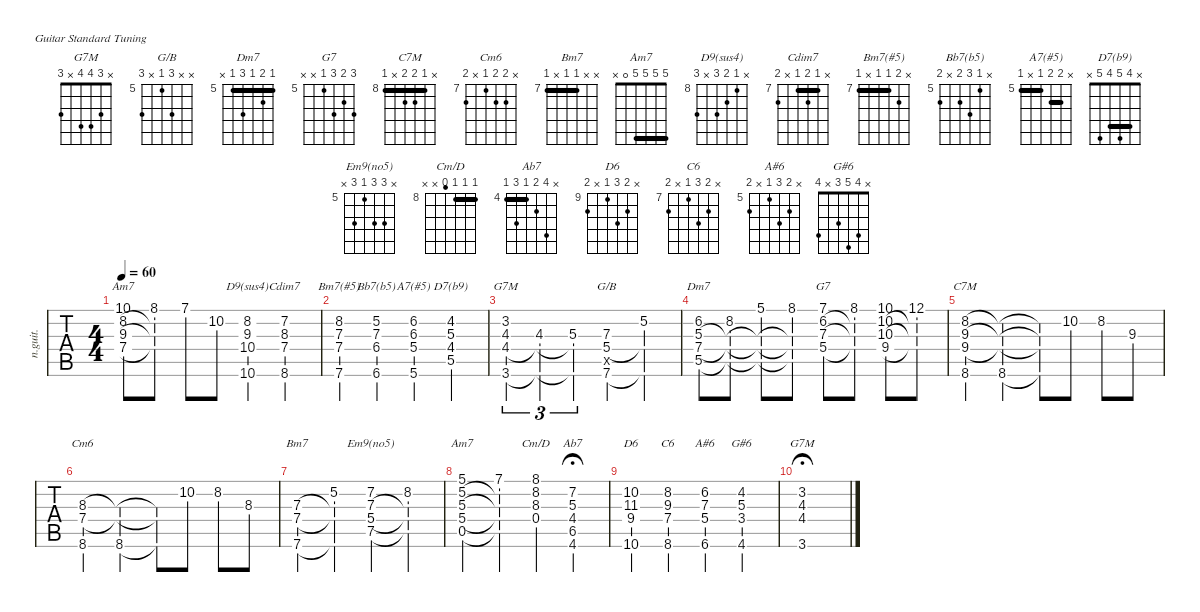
\defaultSystemsLayout 4
\hideDynamics
\bracketExtendMode nobrackets
\otherSystemsTrackNameOrientation horizontal
\track ("Nylon Guitar" "n.guit.") {instrument acousticguitarnylon}
\staff {tabs}
\tuning (E4 B3 G3 D3 A2 E2)
\chord ("G7M" x 3 4 4 x 3) {showfingering false}
\chord ("G/B" x x 7 5 x 7) {firstfret 5 showfingering false}
\chord ("Dm7" 5 6 5 7 5 x) {firstfret 5 barre (5 5)}
\chord ("G7" 7 6 7 5 x x) {firstfret 5}
\chord ("C7M" x 8 9 9 x 8) {firstfret 8 showfingering false barre 8}
\chord ("Cm6" x 8 8 7 x 8) {firstfret 7}
\chord ("Bm7" x x 7 7 x 7) {firstfret 7 showfingering false barre (7 7)}
\chord ("Am7" 10 8 9 7 x x) {firstfret 7 showfingering false}
\chord ("D9(sus4)" x 8 9 10 x 10) {firstfret 8 showfingering false}
\chord ("Cdim7" x 7 8 7 x 8) {firstfret 7 showfingering false barre 7}
\chord ("Bm7(#5)" x 8 7 7 x 7) {firstfret 7 showfingering false barre (7 7)}
\chord ("Bb7(b5)" x 5 7 6 x 6) {firstfret 5 showfingering false}
\chord ("A7(#5)" x 6 6 5 x 5) {firstfret 5 showfingering false barre (5 6)}
\chord ("D7(b9)" x 4 5 4 5 x) {showfingering false barre 4}
\chord ("Em9(no5)" x 7 7 5 7 x) {firstfret 5 showfingering false}
\chord ("Am7" 5 5 5 5 0 x) {showfingering false barre (5 5 5)}
\chord ("Cm/D" 8 8 8 7 x x) {firstfret 8 showfingering false barre (8 8)}
\chord ("Ab7" x 7 5 4 6 4) {firstfret 4 showfingering false barre 4}
\chord ("D6" x 10 11 9 x 10) {firstfret 9 showfingering false}
\chord ("C6" x 8 9 7 x 8) {firstfret 7 showfingering false}
\chord ("A#6" x 6 7 5 x 6) {firstfret 5 showfingering false}
\chord ("G#6" x 4 5 3 x 4) {showfingering false}
\ts (4 4)
\tempo 60
\clef g2
\ks g
(7.4{lf 2 acc forcenatural} 9.3{lf 4 acc forcenatural} 8.2{lf 3 acc forcenatural} 10.1{lf 5 acc forcenatural}).8{ch "Am7" dy mf} (7.4{t acc forcenatural} 9.3{t acc forcenatural} 8.2{t acc forcenatural} 8.1{lf 3 acc forcenatural}).8 7.1{lf 2 acc forcenatural}.8 10.2{lf 5 acc forcenatural}.8 (10.6{lf 4 acc forcenatural} 10.4{lf 5 acc forcenatural} 9.3{lf 3 acc forcenatural} 8.2{lf 2 acc forcenatural}).4{ch "D9(sus4)"} (8.6{lf 3 acc forcenatural} 7.4{lf 2 acc forcenatural} 8.3{lf 4 acc #} 7.2{lf 2 acc #}).4{ch "Cdim7"} |
(7.6{lf 3 acc forcenatural} 7.4{lf 4 acc forcenatural} 7.3{lf 4 acc forcenatural} 8.2{lf 5 acc forcenatural}).4{ch "Bm7(#5)"} (6.6{lf 3 acc #} 6.4{lf 4 acc #} 7.3{lf 5 acc forcenatural} 5.2{lf 2 acc forcenatural}).4{ch "Bb7(b5)"} (5.6{lf 2 acc forcenatural} 5.4{lf 3 acc forcenatural} 6.3{lf 4 acc #} 6.2{lf 5 acc forcenatural}).4{ch "A7(#5)"} (5.5{lf 3 acc forcenatural} 4.4{lf 2 acc #} 5.3{lf 4 acc forcenatural} 4.2{lf 2 acc #}).4{ch "D7(b9)"} |
(3.6{lf 2 acc forcenatural} 4.4{lf 4 acc #} 4.3{lf 5 acc forcenatural} 3.2{lf 3 acc forcenatural}).4{tu (3 2) ch "G7M"} (3.6{t acc forcenatural} 4.4{t acc #} 4.3{lf 5 acc forcenatural}).4{tu (3 2)} (3.6{t acc forcenatural} 4.4{t acc #} 5.3{lf 5 acc forcenatural}).4{tu (3 2)} (7.6{lf 4 acc forcenatural} 5.4{lf 2 acc forcenatural} 7.3{lf 5 acc forcenatural} 0.5{x acc forcenatural}).4{ch "G/B"} (5.4{t acc forcenatural} 7.6{t acc forcenatural} 5.2{lf 2 acc forcenatural}).4 |
(5.5{lf 2 acc forcenatural} 7.4{lf 4 acc forcenatural} 5.3{lf 2 acc forcenatural} 6.2{lf 3 acc forcenatural}).8{ch "Dm7"} (5.5{t acc forcenatural} 7.4{t acc forcenatural} 5.3{t acc forcenatural} 8.2{lf 5 acc forcenatural}).8 (5.5{t acc forcenatural} 7.4{t acc forcenatural} 5.3{t acc forcenatural} 5.1{lf 2 acc forcenatural}).8 (5.5{t acc forcenatural} 7.4{t acc forcenatural} 5.3{t acc forcenatural} 8.1{lf 5 acc forcenatural}).8 (5.4{lf 2 acc forcenatural} 7.3{lf 4 acc forcenatural} 6.2{lf 3 acc forcenatural} 7.1{lf 5 acc forcenatural}).8{ch "G7"} (5.4{t acc forcenatural} 7.3{t acc forcenatural} 6.2{t acc forcenatural} 8.1{lf 5 acc forcenatural}).8 (9.4{lf 2 acc forcenatural} 10.3{lf 4 acc forcenatural} 10.2{lf 4 acc forcenatural} 10.1{lf 4 acc forcenatural}).8 (9.4{t acc forcenatural} 10.3{t acc forcenatural} 10.2{t acc forcenatural} 12.1{lf 5 acc forcenatural}).8 |
(8.6{lf 2 acc forcenatural} 9.4{lf 4 acc forcenatural} 9.3{lf 5 acc forcenatural} 8.2{lf 3 acc forcenatural}).4{ch "C7M"} (8.6{lf 2 acc forcenatural} 9.4{t acc forcenatural} 9.3{t acc forcenatural} 8.2{t acc forcenatural}).4 (8.6{t acc forcenatural} 9.4{t acc forcenatural} 9.3{t acc forcenatural} 8.2{t acc forcenatural}).8 10.2{lf 5 acc forcenatural}.8 8.2{lf 3 acc forcenatural}.8 9.3{lf 5 acc forcenatural}.8 |
(8.6{lf 3 acc forcenatural} 7.4{lf 2 acc forcenatural} 8.3{lf 4 acc b}).4{ch "Cm6"} (8.6{lf 3 acc forcenatural} 7.4{t acc forcenatural} 8.3{t acc b}).4 (8.6{t acc forcenatural} 7.4{t acc forcenatural} 8.3{t acc b}).8 10.2{acc forcenatural}.8 8.2{acc forcenatural}.8 8.3{acc #}.8 |
(7.6{lf 3 acc forcenatural} 7.4{lf 4 acc forcenatural} 7.3{lf 5 acc forcenatural}).4{ch "Bm7"} (7.6{t lf 3 acc forcenatural} 7.4{t lf 4 acc forcenatural} 7.3{t lf 5 acc forcenatural} 5.2{acc forcenatural}).4 (7.5{lf 3 acc forcenatural} 5.4{lf 2 acc forcenatural} 7.3{lf 4 acc forcenatural} 7.2{lf 5 acc #}).4{ch "Em9(no5)"} (5.4{t acc forcenatural} 7.3{t acc forcenatural} 8.2{lf 5 acc forcenatural} 7.5{t acc forcenatural}).4 |
(5.4{lf 2 acc forcenatural} 5.3{lf 2 acc forcenatural} 5.2{lf 2 acc forcenatural} 5.1{lf 2 acc forcenatural} 0.5{acc forcenatural}).4{ch "Am7"} (5.4{t acc forcenatural} 5.3{t acc forcenatural} 5.2{t acc forcenatural} 7.1{lf 4 acc forcenatural} 0.5{t acc forcenatural}).4 (8.3{lf 2 acc #} 8.2{lf 2 acc forcenatural} 8.1{lf 2 acc forcenatural} 0.4{acc forcenatural}).4{ch "Cm/D"} (4.6{lf 2 acc #} 6.5{lf 4 acc #} 4.4{lf 2 acc #} 5.3{lf 3 acc forcenatural} 7.2{lf 5 acc #}).4{ch "Ab7" fermata (medium 0.5)} |
(10.6{lf 3 acc forcenatural} 9.4{lf 2 acc forcenatural} 11.3{lf 5 acc #} 10.2{lf 4 acc forcenatural}).4{ch "D6"} (8.6{lf 3 acc forcenatural} 7.4{lf 2 acc forcenatural} 9.3{lf 5 acc forcenatural} 8.2{lf 4 acc forcenatural}).4{ch "C6"} (6.6{lf 3 acc #} 5.4{lf 2 acc forcenatural} 7.3{lf 5 acc forcenatural} 6.2{lf 4 acc forcenatural}).4{ch "A#6"} (4.6{lf 3 acc #} 3.4{lf 2 acc forcenatural} 5.3{lf 5 acc forcenatural} 4.2{lf 4 acc #}).4{ch "G#6"} |
(3.6{lf 2 acc forcenatural} 4.4{lf 4 acc #} 4.3{lf 5 acc forcenatural} 3.2{lf 3 acc forcenatural}).1{ch "G7M" fermata (medium 0.5)}
